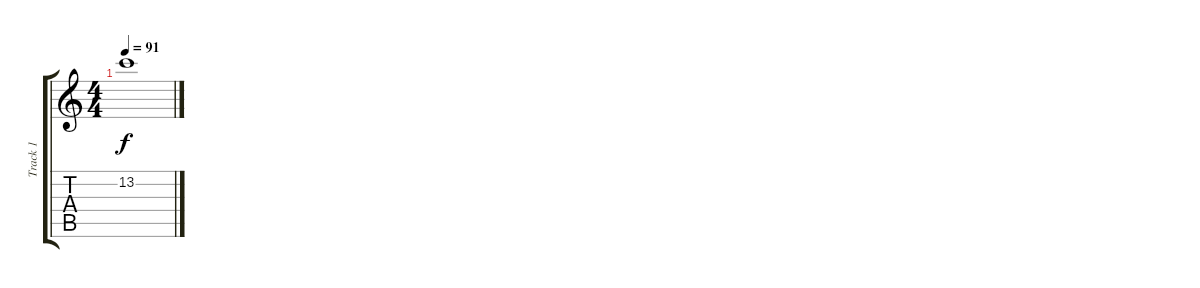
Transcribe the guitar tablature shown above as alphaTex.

\track ("Track 1" "Track 1") {instrument acousticguitarsteel}
\staff {score tabs}
\tuning (E4 B3 G3 D3 A2 E2) {hide}
\ts (4 4)
\tempo 91
\clef g2
\ks c
13.2{t}.1{dy f}
